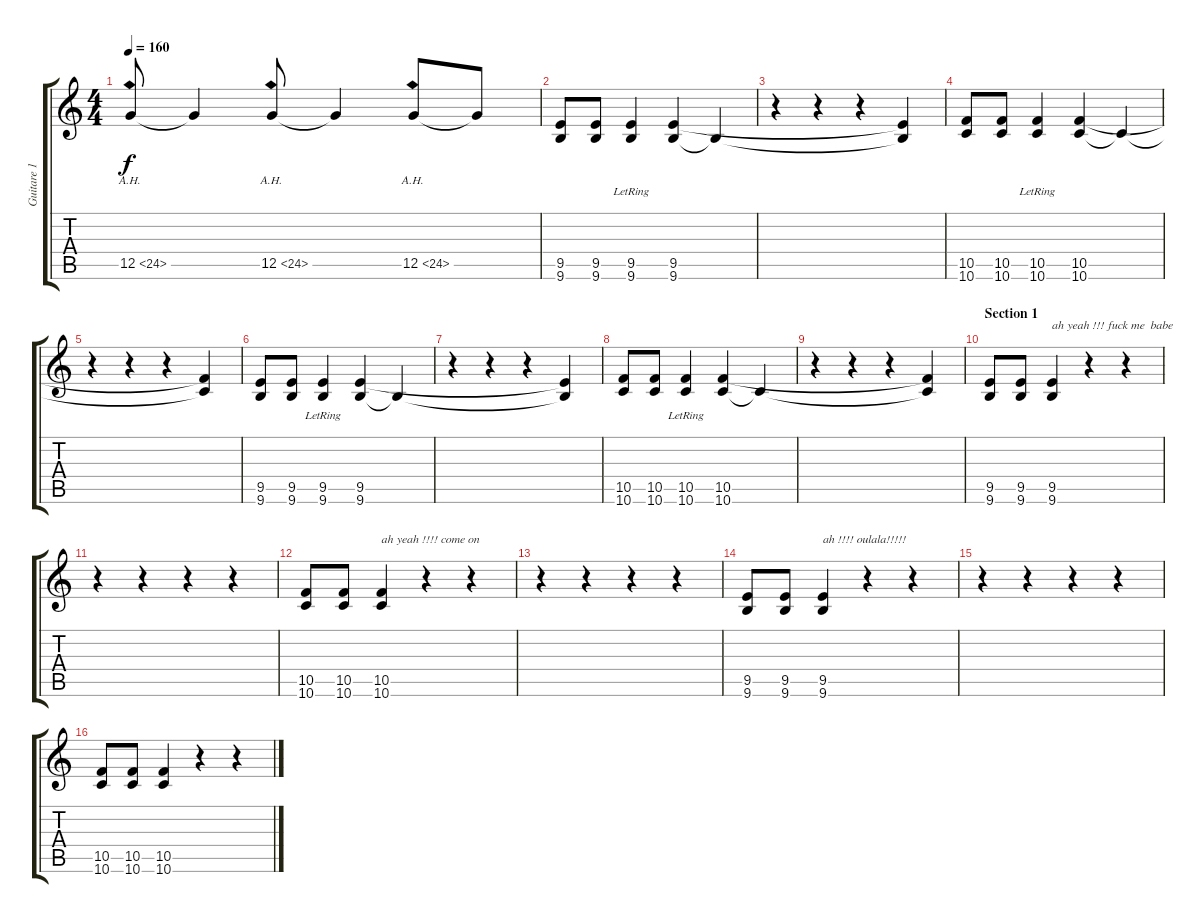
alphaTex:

\track ("Guitare 1" "Guitare 1") {instrument distortionguitar}
\staff {score tabs}
\tuning (D4 A3 F3 C3 G2 D2) {hide}
\ts (4 4)
\tempo 160
\clef g2
\ks c
12.5{ah 12}.8{dy f} 12.5{t}.4 12.5{ah 12}.8 12.5{t}.4 12.5{ah 12}.8 12.5{t}.8 |
(9.5 9.6).8 (9.5 9.6).8 (9.5{lr} 9.6{lr}).4 (9.5 9.6).4 9.6{t}.4 |
r.4 r.4 r.4 (9.5{t} 9.6{t}).4 |
(10.5 10.6).8 (10.5 10.6).8 (10.5{lr} 10.6{lr}).4 (10.5 10.6).4 10.6{t}.4 |
r.4 r.4 r.4 (10.5{t} 10.6{t}).4 |
(9.5 9.6).8 (9.5 9.6).8 (9.5{lr} 9.6{lr}).4 (9.5 9.6).4 9.6{t}.4 |
r.4 r.4 r.4 (9.5{t} 9.6{t}).4 |
(10.5 10.6).8 (10.5 10.6).8 (10.5{lr} 10.6{lr}).4 (10.5 10.6).4 10.6{t}.4 |
r.4 r.4 r.4 (10.5{t} 10.6{t}).4 |
\section ("" "Section 1")
(9.5 9.6).8 (9.5 9.6).8 (9.5 9.6).4{txt "ah yeah !!! fuck me  babe"} r.4 r.4 |
\section ("" "")
r.4 r.4 r.4 r.4 |
(10.5 10.6).8 (10.5 10.6).8 (10.5 10.6).4{txt "ah yeah !!!! come on"} r.4 r.4 |
r.4 r.4 r.4 r.4 |
(9.5 9.6).8 (9.5 9.6).8 (9.5 9.6).4{txt "ah !!!! oulala!!!!!"} r.4 r.4 |
r.4 r.4 r.4 r.4 |
(10.5 10.6).8 (10.5 10.6).8 (10.5 10.6).4 r.4 r.4
